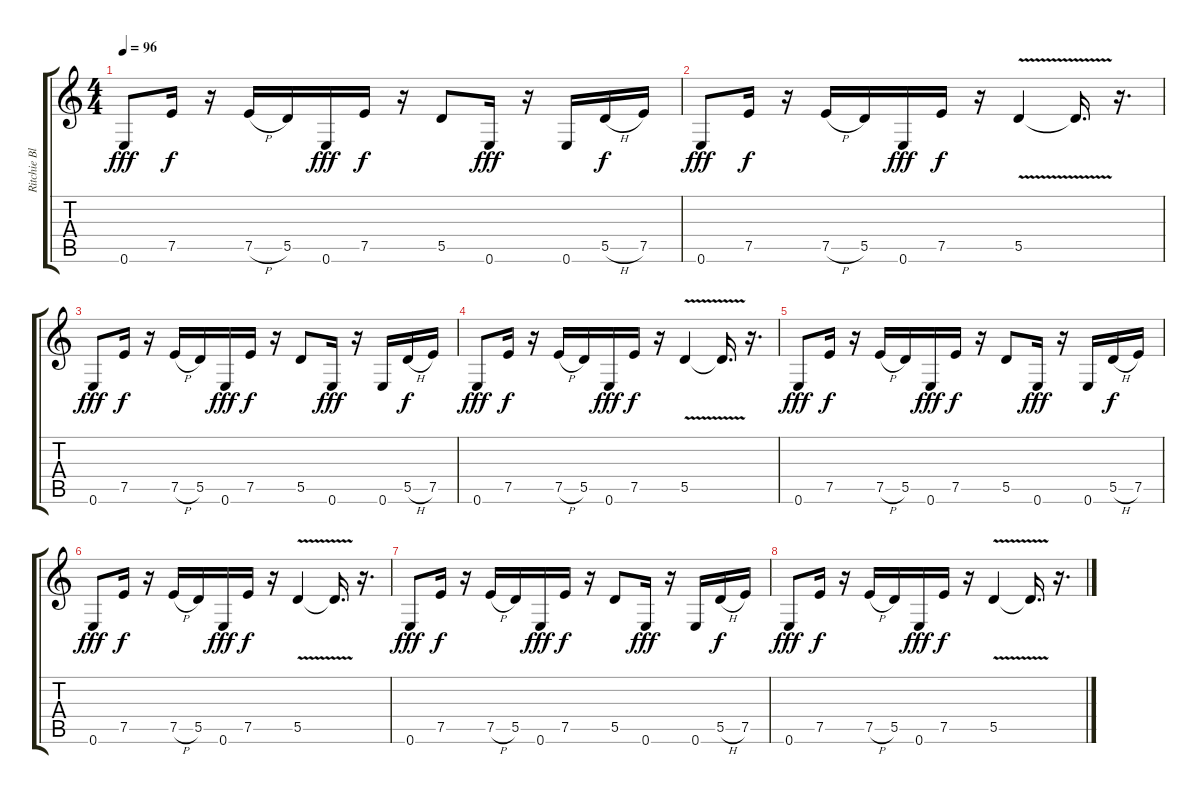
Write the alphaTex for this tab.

\track ("Ritchie Blackmore" "Ritchie Bl") {instrument distortionguitar}
\staff {score tabs}
\tuning (E4 B3 G3 D3 A2 E2) {hide}
\ts (4 4)
\tempo 96
\clef g2
\ks c
0.6.8{dy fff} 7.5.16{dy f} r.16 7.5{h}.16 5.5.16 0.6.16{dy fff} 7.5.16{dy f} r.16 5.5.8 0.6.16{dy fff} r.16 0.6.16 5.5{h}.16{dy f} 7.5.16 |
0.6.8{dy fff} 7.5.16{dy f} r.16 7.5{h}.16 5.5.16 0.6.16{dy fff} 7.5.16{dy f} r.16 5.5{v}.4 5.5{t}.16{d} r.16{d} |
0.6.8{dy fff} 7.5.16{dy f} r.16 7.5{h}.16 5.5.16 0.6.16{dy fff} 7.5.16{dy f} r.16 5.5.8 0.6.16{dy fff} r.16 0.6.16 5.5{h}.16{dy f} 7.5.16 |
0.6.8{dy fff} 7.5.16{dy f} r.16 7.5{h}.16 5.5.16 0.6.16{dy fff} 7.5.16{dy f} r.16 5.5{v}.4 5.5{t}.16{d} r.16{d} |
0.6.8{dy fff volume 1} 7.5.16{dy f} r.16 7.5{h}.16 5.5.16 0.6.16{dy fff} 7.5.16{dy f} r.16 5.5.8 0.6.16{dy fff} r.16 0.6.16 5.5{h}.16{dy f} 7.5.16 |
0.6.8{dy fff} 7.5.16{dy f} r.16 7.5{h}.16 5.5.16 0.6.16{dy fff} 7.5.16{dy f} r.16 5.5{v}.4 5.5{t}.16{d} r.16{d} |
0.6.8{dy fff} 7.5.16{dy f} r.16 7.5{h}.16 5.5.16 0.6.16{dy fff} 7.5.16{dy f} r.16 5.5.8 0.6.16{dy fff} r.16 0.6.16 5.5{h}.16{dy f} 7.5.16 |
0.6.8{dy fff} 7.5.16{dy f} r.16 7.5{h}.16 5.5.16 0.6.16{dy fff} 7.5.16{dy f} r.16 5.5{v}.4 5.5{t}.16{d} r.16{d}
